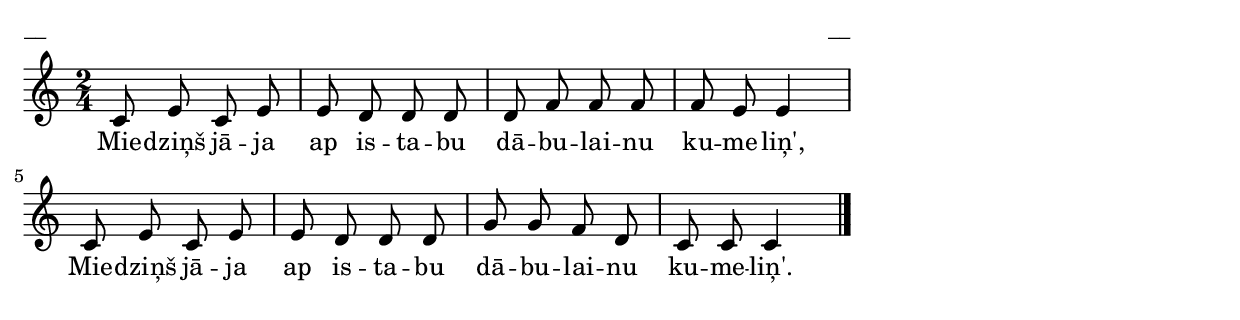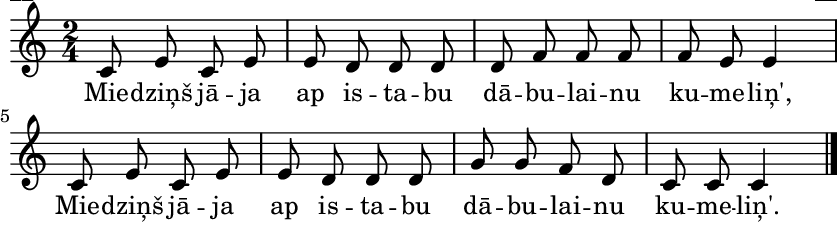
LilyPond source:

\version "2.13.18"
#(ly:set-option 'crop #t)

%\header {
%    title = "Miedziņš jāja ap istabu",AA lapas, Šūpuļdziesmas
%}
\paper {
line-width = 14\cm
left-margin = 0.4\cm
between-system-padding = 0.1\cm
between-system-space = 0.1\cm
}
\layout {
indent = #0
ragged-last = ##f
}

voiceA = \relative c' {
\clef "treble"
\key c \major
\time 2/4
c8 e c e |
e8 d d d |
d8 f f f |
f8 e e4 |
c8 e c e |
e8 d d d |
g8 g f d |
c8 c c4 |
\bar "|."
} 

lyricA = \lyricmode {
Mie -- dziņš jā -- ja ap is -- ta -- bu dā -- bu -- lai -- nu ku -- me -- liņ',
Mie -- dziņš jā -- ja ap is -- ta -- bu dā -- bu -- lai -- nu ku -- me -- liņ'.
} 

fullScore = <<
\new Staff {
<<
\new Voice = "voiceA" { \oneVoice \autoBeamOff \voiceA }
\new Lyrics \lyricsto "voiceA" \lyricA
>>
}
>>

\score {
\fullScore
\header { piece = "__" opus = "__" }
}
\markup { \with-color #(x11-color 'white) \sans \smaller "__" }
\score {
\unfoldRepeats
\fullScore
\midi {
\context { \Staff \remove "Staff_performer" }
\context { \Voice \consists "Staff_performer" }
}
}


